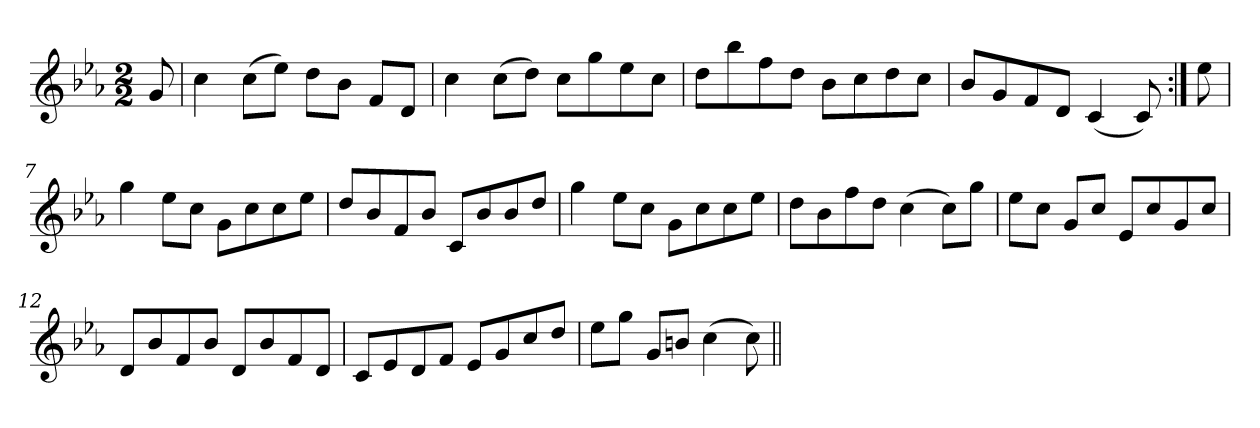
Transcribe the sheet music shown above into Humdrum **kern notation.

**kern
*part1
*staff1
*clefG2
*k[b-e-a-]
*c:
*M2/2
=1
8g/
=2
4cc\
(>8cc\L
8ee-\J)
8dd\L
8b-\J
8f/L
8d/J
=3
4cc\
(>8cc\L
8dd\J)
8cc\L
8gg\
8ee-\
8cc\J
=4
8dd\L
8bb-\
8ff\
8dd\J
8b-\L
8cc\
8dd\
8cc\J
=5
8b-/L
8g/
8f/
8d/J
(<4c/
8c/)
=6:|!
8ee-\
=7
4gg\
8ee-\L
8cc\J
8g\L
8cc\
8cc\
8ee-\J
!!LO:LB:g=z
=8
8dd/L
8b-/
8f/
8b-/J
8c/L
8b-/
8b-/
8dd/J
=9
4gg\
8ee-\L
8cc\J
8g\L
8cc\
8cc\
8ee-\J
=10
8dd\L
8b-\
8ff\
8dd\J
(>4cc\
8cc\L)
8gg\J
=11
8ee-\L
8cc\J
8g/L
8cc/J
8e-/L
8cc/
8g/
8cc/J
=12
8d/L
8b-/
8f/
8b-/J
8d/L
8b-/
8f/
8d/J
!!LO:LB:g=z
=13
8c/L
8e-/
8d/
8f/J
8e-/L
8g/
8cc/
8dd/J
=14
8ee-\L
8gg\J
8g/L
8bn/J
(>4cc\
8cc\)
=||
*-
